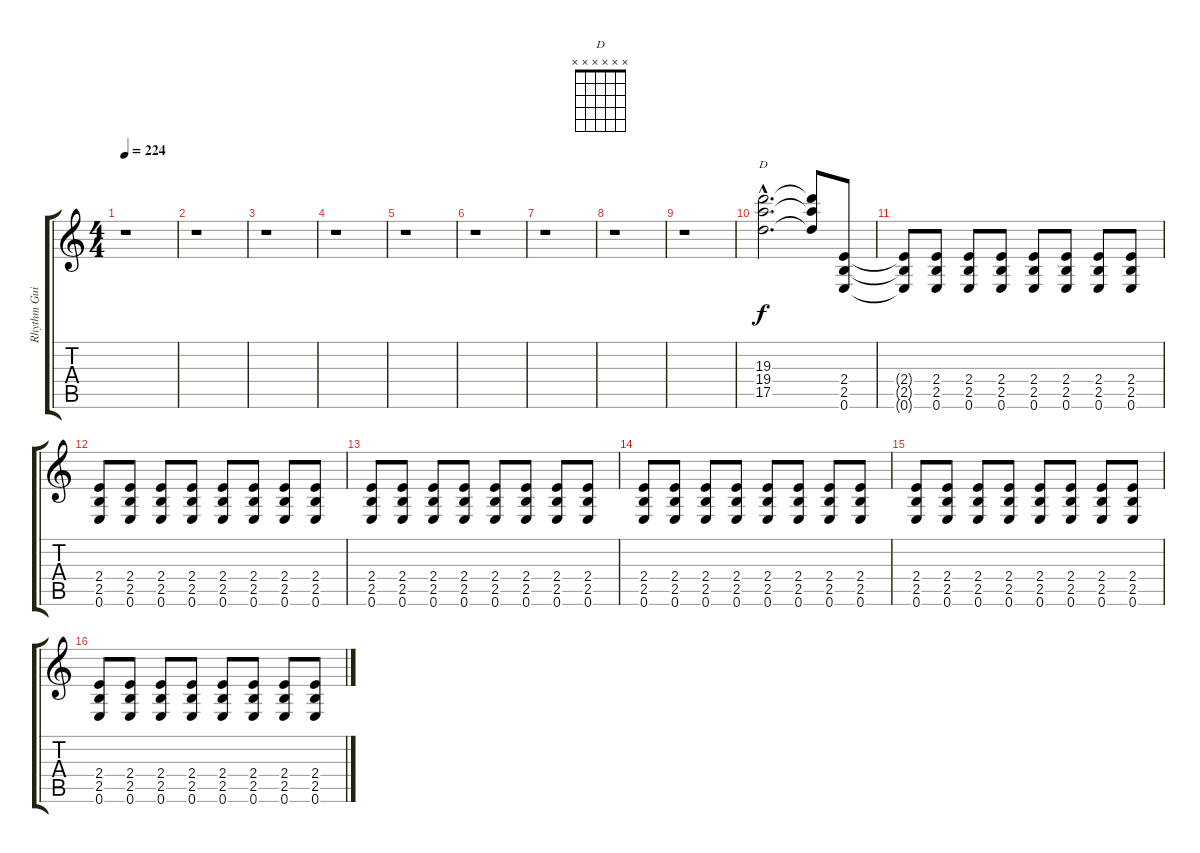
\track ("Rhythm Guitar" "Rhythm Gui") {instrument distortionguitar}
\staff {score tabs}
\tuning (E4 B3 G3 D3 A2 E2) {hide}
\chord ("D" x x x x x x) {firstfret 0}
\ts (4 4)
\tempo 224
\clef g2
\ks c
r.1{dy f} |
r.1 |
r.1 |
r.1 |
r.1 |
r.1 |
r.1 |
r.1 |
r.1 |
(19.3{hac} 19.4{hac} 17.5{hac}).2{d ch "D"} (19.3{t} 19.4{t} 17.5{t}).8 (2.4 2.5 0.6).8 |
(2.4{t} 2.5{t} 0.6{t}).8 (2.4 2.5 0.6).8 (2.4 2.5 0.6).8 (2.4 2.5 0.6).8 (2.4 2.5 0.6).8 (2.4 2.5 0.6).8 (2.4 2.5 0.6).8 (2.4 2.5 0.6).8 |
(2.4 2.5 0.6).8 (2.4 2.5 0.6).8 (2.4 2.5 0.6).8 (2.4 2.5 0.6).8 (2.4 2.5 0.6).8 (2.4 2.5 0.6).8 (2.4 2.5 0.6).8 (2.4 2.5 0.6).8 |
(2.4 2.5 0.6).8 (2.4 2.5 0.6).8 (2.4 2.5 0.6).8 (2.4 2.5 0.6).8 (2.4 2.5 0.6).8 (2.4 2.5 0.6).8 (2.4 2.5 0.6).8 (2.4 2.5 0.6).8 |
(2.4 2.5 0.6).8 (2.4 2.5 0.6).8 (2.4 2.5 0.6).8 (2.4 2.5 0.6).8 (2.4 2.5 0.6).8 (2.4 2.5 0.6).8 (2.4 2.5 0.6).8 (2.4 2.5 0.6).8 |
(2.4 2.5 0.6).8 (2.4 2.5 0.6).8 (2.4 2.5 0.6).8 (2.4 2.5 0.6).8 (2.4 2.5 0.6).8 (2.4 2.5 0.6).8 (2.4 2.5 0.6).8 (2.4 2.5 0.6).8 |
(2.4 2.5 0.6).8 (2.4 2.5 0.6).8 (2.4 2.5 0.6).8 (2.4 2.5 0.6).8 (2.4 2.5 0.6).8 (2.4 2.5 0.6).8 (2.4 2.5 0.6).8 (2.4 2.5 0.6).8
